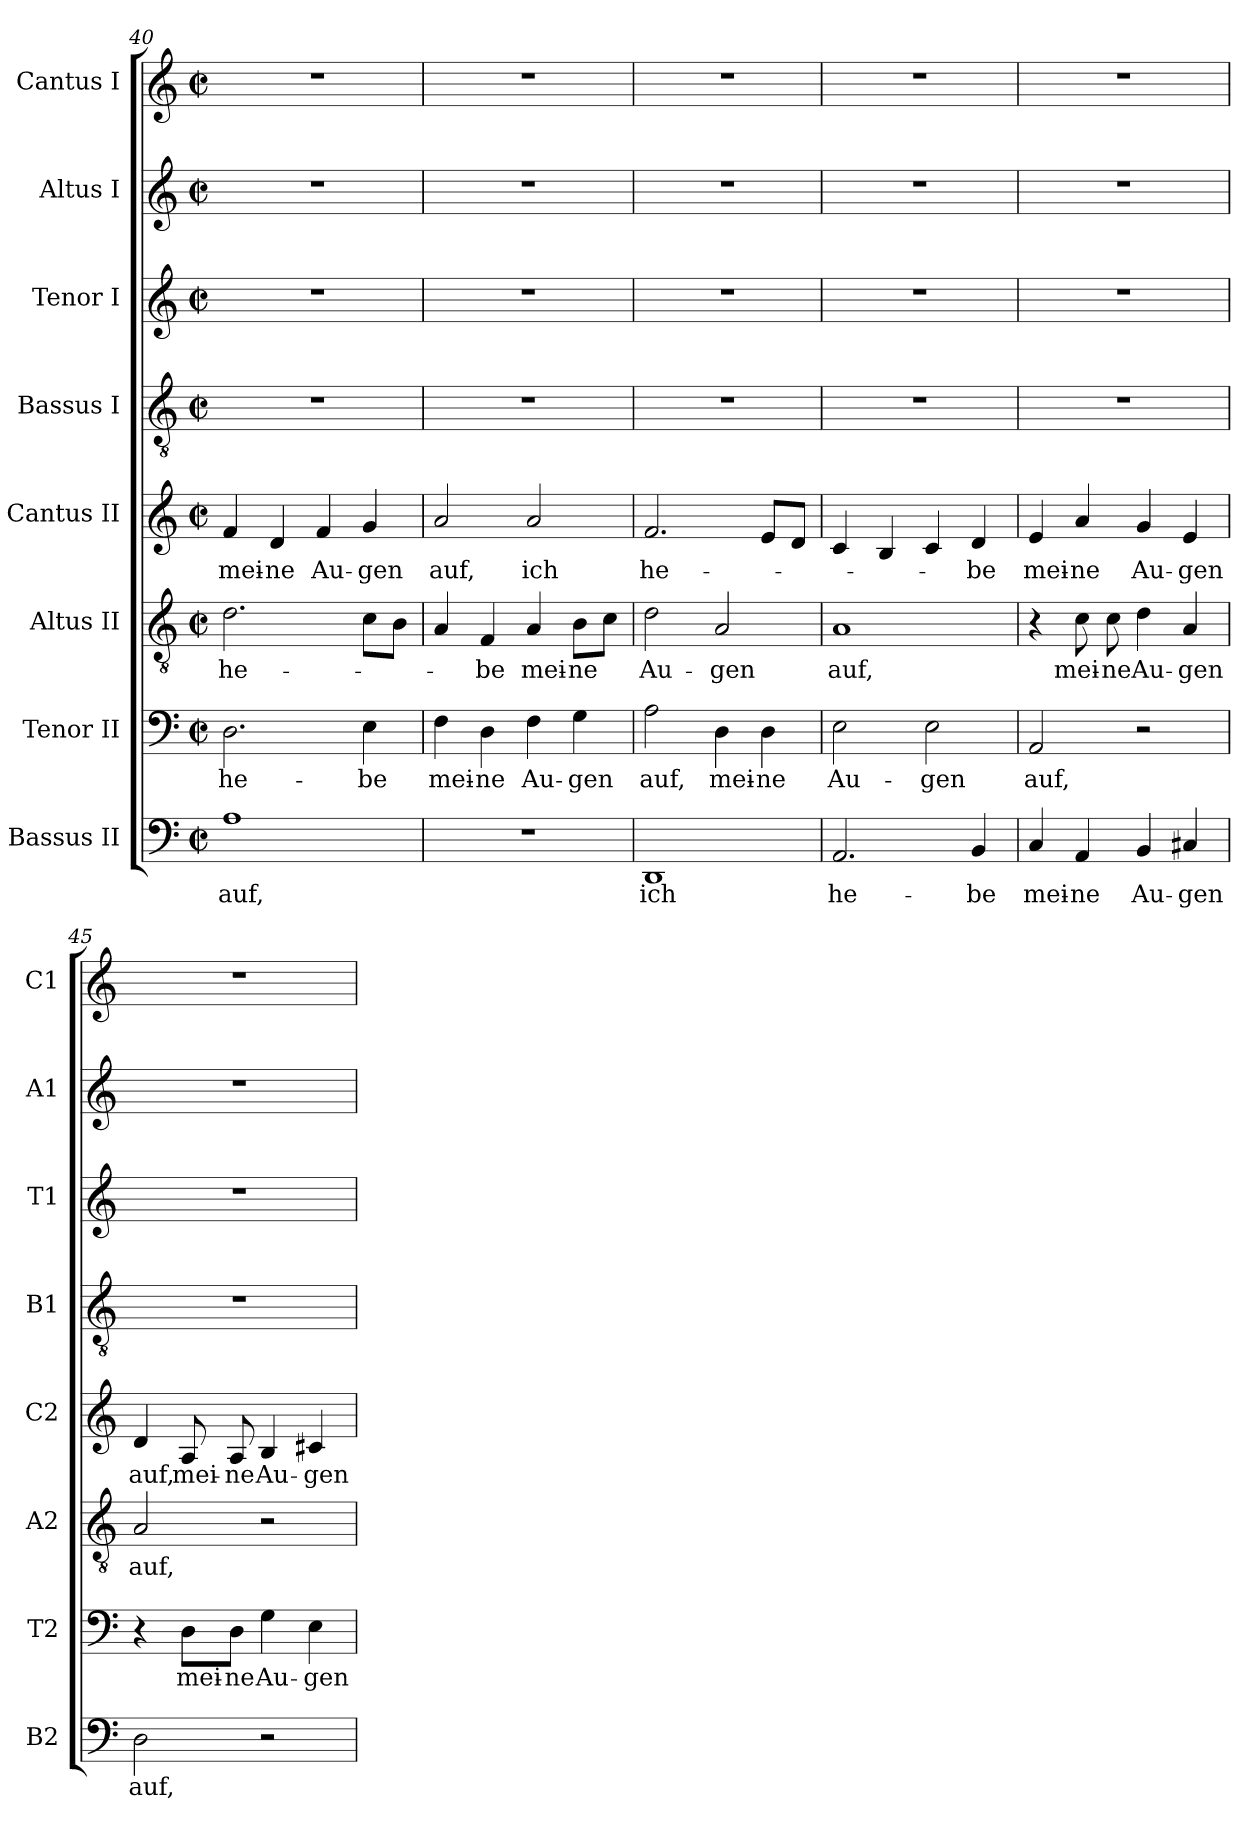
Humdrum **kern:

**kern	**text	**kern	**text	**kern	**text	**kern	**text	**kern	**kern	**kern	**kern
*part8	*part8	*part7	*part7	*part6	*part6	*part5	*part5	*part4	*part3	*part2	*part1
*staff8	*staff8	*staff7	*staff7	*staff6	*staff6	*staff5	*staff5	*staff4	*staff3	*staff2	*staff1
*I"Bassus II	*	*I"Tenor II	*	*I"Altus II	*	*I"Cantus II	*	*I"Bassus I	*I"Tenor I	*I"Altus I	*I"Cantus I
*I'B2	*	*I'T2	*	*I'A2	*	*I'C2	*	*I'B1	*I'T1	*I'A1	*I'C1
!!LO:LB:g=z
*clefF4	*	*clefF4	*	*clefGv2	*	*clefG2	*	*clefGv2	*clefG2	*clefG2	*clefG2
*k[]	*	*k[]	*	*k[]	*	*k[]	*	*k[]	*k[]	*k[]	*k[]
*C:	*	*C:	*	*C:	*	*C:	*	*C:	*C:	*C:	*C:
*M2/2	*	*M2/2	*	*M2/2	*	*M2/2	*	*M2/2	*M2/2	*M2/2	*M2/2
*met(c|)	*	*met(c|)	*	*met(c|)	*	*met(c|)	*	*met(c|)	*met(c|)	*met(c|)	*met(c|)
=40	=40	=40	=40	=40	=40	=40	=40	=40	=40	=40	=40
!	!LO:LY:b	!	!	!	!	!	!	!	!	!	!
!	!	!	!LO:LY:b	!	!	!	!	!	!	!	!
!	!	!	!	!	!LO:LY:b	!	!	!	!	!	!
!	!	!	!	!	!	!	!LO:LY:b	!	!	!	!
1A	auf,	2.D\	he-	2.d\	he-	4f/	mei-	1r	1r	1r	1r
!	!	!	!	!	!	!	!LO:LY:b	!	!	!	!
.	.	.	.	.	.	4d/	-ne	.	.	.	.
!	!	!	!	!	!	!	!LO:LY:b	!	!	!	!
.	.	.	.	.	.	4f/	Au-	.	.	.	.
!	!	!	!LO:LY:b	!	!	!	!	!	!	!	!
!	!	!	!	!	!	!	!LO:LY:b	!	!	!	!
.	.	4E\	-be	8c\L	.	4g/	-gen	.	.	.	.
.	.	.	.	8B\J	.	.	.	.	.	.	.
=41	=41	=41	=41	=41	=41	=41	=41	=41	=41	=41	=41
!	!	!	!LO:LY:b	!	!	!	!	!	!	!	!
!	!	!	!	!	!	!	!LO:LY:b	!	!	!	!
1r	.	4F\	mei-	4A/	.	2a/	auf,	1r	1r	1r	1r
!	!	!	!LO:LY:b	!	!	!	!	!	!	!	!
!	!	!	!	!	!LO:LY:b	!	!	!	!	!	!
.	.	4D\	-ne	4F/	-be	.	.	.	.	.	.
!	!	!	!LO:LY:b	!	!	!	!	!	!	!	!
!	!	!	!	!	!LO:LY:b	!	!	!	!	!	!
!	!	!	!	!	!	!	!LO:LY:b	!	!	!	!
.	.	4F\	Au-	4A/	mei-	2a/	ich	.	.	.	.
!	!	!	!LO:LY:b	!	!	!	!	!	!	!	!
!	!	!	!	!	!LO:LY:b	!	!	!	!	!	!
.	.	4G\	-gen	8B\L	-ne	.	.	.	.	.	.
.	.	.	.	8c\J	.	.	.	.	.	.	.
=42	=42	=42	=42	=42	=42	=42	=42	=42	=42	=42	=42
!	!LO:LY:b	!	!	!	!	!	!	!	!	!	!
!	!	!	!LO:LY:b	!	!	!	!	!	!	!	!
!	!	!	!	!	!LO:LY:b	!	!	!	!	!	!
!	!	!	!	!	!	!	!LO:LY:b	!	!	!	!
1DD	ich	2A\	auf,	2d\	Au-	2.f/	he-	1r	1r	1r	1r
!	!	!	!LO:LY:b	!	!	!	!	!	!	!	!
!	!	!	!	!	!LO:LY:b	!	!	!	!	!	!
.	.	4D\	mei-	2A/	-gen	.	.	.	.	.	.
!	!	!	!LO:LY:b	!	!	!	!	!	!	!	!
.	.	4D\	-ne	.	.	8e/L	.	.	.	.	.
.	.	.	.	.	.	8d/J	.	.	.	.	.
=43	=43	=43	=43	=43	=43	=43	=43	=43	=43	=43	=43
!	!LO:LY:b	!	!	!	!	!	!	!	!	!	!
!	!	!	!LO:LY:b	!	!	!	!	!	!	!	!
!	!	!	!	!	!LO:LY:b	!	!	!	!	!	!
2.AA/	he-	2E\	Au-	1A	auf,	4c/	.	1r	1r	1r	1r
.	.	.	.	.	.	4B/	.	.	.	.	.
!	!	!	!LO:LY:b	!	!	!	!	!	!	!	!
.	.	2E\	-gen	.	.	4c/	.	.	.	.	.
!	!LO:LY:b	!	!	!	!	!	!	!	!	!	!
!	!	!	!	!	!	!	!LO:LY:b	!	!	!	!
4BB/	-be	.	.	.	.	4d/	-be	.	.	.	.
=44	=44	=44	=44	=44	=44	=44	=44	=44	=44	=44	=44
!	!LO:LY:b	!	!	!	!	!	!	!	!	!	!
!	!	!	!LO:LY:b	!	!	!	!	!	!	!	!
!	!	!	!	!	!	!	!LO:LY:b	!	!	!	!
4C/	mei-	2AA/	auf,	4r	.	4e/	mei-	1r	1r	1r	1r
!	!LO:LY:b	!	!	!	!	!	!	!	!	!	!
!	!	!	!	!	!LO:LY:b	!	!	!	!	!	!
!	!	!	!	!	!	!	!LO:LY:b	!	!	!	!
4AA/	-ne	.	.	8c\	mei-	4a/	-ne	.	.	.	.
!	!	!	!	!	!LO:LY:b	!	!	!	!	!	!
.	.	.	.	8c\	-ne	.	.	.	.	.	.
!	!LO:LY:b	!	!	!	!	!	!	!	!	!	!
!	!	!	!	!	!LO:LY:b	!	!	!	!	!	!
!	!	!	!	!	!	!	!LO:LY:b	!	!	!	!
4BB/	Au-	2r	.	4d\	Au-	4g/	Au-	.	.	.	.
!	!LO:LY:b	!	!	!	!	!	!	!	!	!	!
!	!	!	!	!	!LO:LY:b	!	!	!	!	!	!
!	!	!	!	!	!	!	!LO:LY:b	!	!	!	!
4C#X/	-gen	.	.	4A/	-gen	4e/	-gen	.	.	.	.
=45	=45	=45	=45	=45	=45	=45	=45	=45	=45	=45	=45
!	!LO:LY:b	!	!	!	!	!	!	!	!	!	!
!	!	!	!	!	!LO:LY:b	!	!	!	!	!	!
!	!	!	!	!	!	!	!LO:LY:b	!	!	!	!
2D\	auf,	4r	.	2A/	auf,	4d/	auf,	1r	1r	1r	1r
!	!	!	!LO:LY:b	!	!	!	!	!	!	!	!
!	!	!	!	!	!	!	!LO:LY:b	!	!	!	!
.	.	8D\L	mei-	.	.	8A/	mei-	.	.	.	.
!	!	!	!LO:LY:b	!	!	!	!	!	!	!	!
!	!	!	!	!	!	!	!LO:LY:b	!	!	!	!
.	.	8D\J	-ne	.	.	8A/	-ne	.	.	.	.
!	!	!	!LO:LY:b	!	!	!	!	!	!	!	!
!	!	!	!	!	!	!	!LO:LY:b	!	!	!	!
2r	.	4G\	Au-	2r	.	4B/	Au-	.	.	.	.
!	!	!	!LO:LY:b	!	!	!	!	!	!	!	!
!	!	!	!	!	!	!	!LO:LY:b	!	!	!	!
.	.	4E\	-gen	.	.	4c#X/	-gen	.	.	.	.
=	=	=	=	=	=	=	=	=	=	=	=
*-	*-	*-	*-	*-	*-	*-	*-	*-	*-	*-	*-
